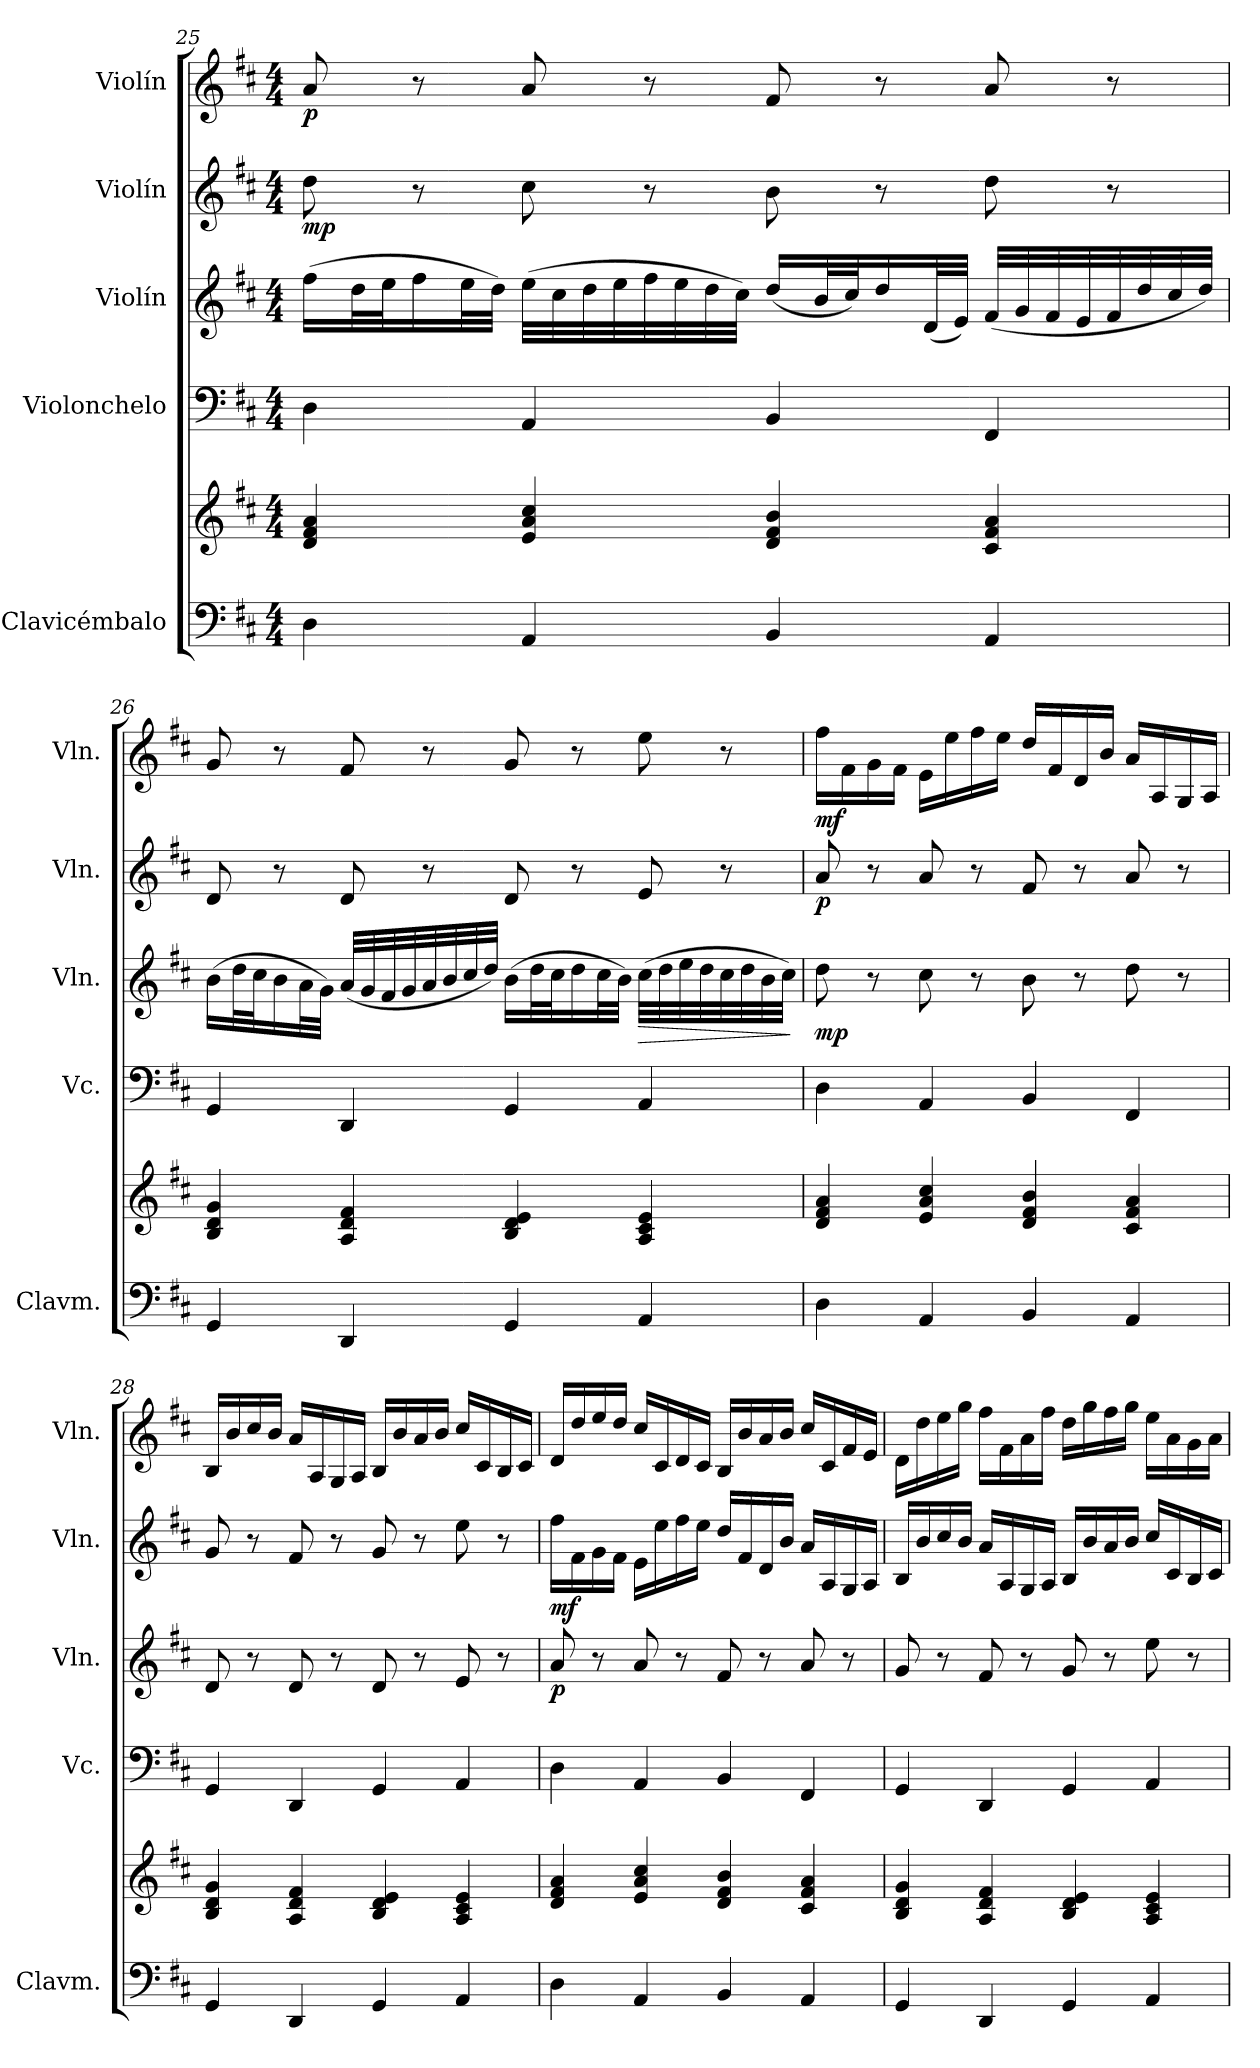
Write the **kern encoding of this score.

**kern	**kern	**kern	**kern	**dynam	**kern	**dynam	**kern	**dynam
*part5	*part5	*part4	*part3	*part3	*part2	*part2	*part1	*part1
*staff6	*staff5	*staff4	*staff3	*staff3	*staff2	*staff2	*staff1	*staff1
*I"Clavicémbalo	*	*I"Violonchelo	*I"Violín	*	*I"Violín	*	*I"Violín	*
*I'Clavm.	*	*I'Vc.	*I'Vln.	*	*I'Vln.	*	*I'Vln.	*
!!LO:PB:g=z
*clefF4	*clefG2	*clefF4	*clefG2	*	*clefG2	*	*clefG2	*
*k[f#c#]	*k[f#c#]	*k[f#c#]	*k[f#c#]	*	*k[f#c#]	*	*k[f#c#]	*
*M4/4	*M4/4	*M4/4	*M4/4	*	*M4/4	*	*M4/4	*
=25	=25	=25	=25	=25	=25	=25	=25	=25
!	!	!	!	!	!	!LO:DY:b	!	!LO:DY:b
4D\	4d/ 4f#/ 4a/	4D\	(16ff#\LL	.	8dd\	mp	8a/	p
.	.	.	32dd\L	.	.	.	.	.
.	.	.	32ee\J	.	.	.	.	.
.	.	.	16ff#\	.	8r	.	8r	.
.	.	.	32ee\L	.	.	.	.	.
.	.	.	32dd\JJJ)	.	.	.	.	.
4AA/	4e/ 4a/ 4cc#/	4AA/	(32ee\LLL	.	8cc#\	.	8a/	.
.	.	.	32cc#\	.	.	.	.	.
.	.	.	32dd\	.	.	.	.	.
.	.	.	32ee\	.	.	.	.	.
.	.	.	32ff#\	.	8r	.	8r	.
.	.	.	32ee\	.	.	.	.	.
.	.	.	32dd\	.	.	.	.	.
.	.	.	32cc#\JJJ)	.	.	.	.	.
4BB/	4d/ 4f#/ 4b/	4BB/	(16dd/LL	.	8b\	.	8f#/	.
.	.	.	32b/L	.	.	.	.	.
.	.	.	32cc#/J)	.	.	.	.	.
.	.	.	16dd/	.	8r	.	8r	.
.	.	.	(32d/L	.	.	.	.	.
.	.	.	32e/JJJ)	.	.	.	.	.
4AA/	4c#/ 4f#/ 4a/	4FF#/	(32f#/LLL	.	8dd\	.	8a/	.
.	.	.	32g/	.	.	.	.	.
.	.	.	32f#/	.	.	.	.	.
.	.	.	32e/	.	.	.	.	.
.	.	.	32f#/	.	8r	.	8r	.
.	.	.	32dd/	.	.	.	.	.
.	.	.	32cc#/	.	.	.	.	.
.	.	.	32dd/JJJ)	.	.	.	.	.
!!LO:LB:g=z
=26	=26	=26	=26	=26	=26	=26	=26	=26
4GG/	4B/ 4d/ 4g/	4GG/	(16b\LL	.	8d/	.	8g/	.
.	.	.	32dd\L	.	.	.	.	.
.	.	.	32cc#\J	.	.	.	.	.
.	.	.	16b\	.	8r	.	8r	.
.	.	.	32a\L	.	.	.	.	.
.	.	.	32g\JJJ)	.	.	.	.	.
4DD/	4A/ 4d/ 4f#/	4DD/	(32a/LLL	.	8d/	.	8f#/	.
.	.	.	32g/	.	.	.	.	.
.	.	.	32f#/	.	.	.	.	.
.	.	.	32g/	.	.	.	.	.
.	.	.	32a/	.	8r	.	8r	.
.	.	.	32b/	.	.	.	.	.
.	.	.	32cc#/	.	.	.	.	.
.	.	.	32dd/JJJ)	.	.	.	.	.
4GG/	4B/ 4d/ 4e/	4GG/	(16b\LL	.	8d/	.	8g/	.
.	.	.	32dd\L	.	.	.	.	.
.	.	.	32cc#\J	.	.	.	.	.
.	.	.	16dd\	.	8r	.	8r	.
.	.	.	32cc#\L	.	.	.	.	.
.	.	.	32b\JJJ)	.	.	.	.	.
!	!	!	!	!LO:HP:b	!	!	!	!
4AA/	4A/ 4c#/ 4e/	4AA/	(32cc#\LLL	>	8e/	.	8ee\	.
.	.	.	32dd\	.	.	.	.	.
.	.	.	32ee\	.	.	.	.	.
.	.	.	32dd\	.	.	.	.	.
.	.	.	32cc#\	.	8r	.	8r	.
.	.	.	32dd\	.	.	.	.	.
.	.	.	32b\	.	.	.	.	.
.	.	.	32cc#\JJJ)	.	.	.	.	.
.	.	.	.	]	.	.	.	.
!!LO:PB:g=z
=27	=27	=27	=27	=27	=27	=27	=27	=27
!	!	!	!	!LO:DY:b	!	!LO:DY:b	!	!LO:DY:b
4D\	4d/ 4f#/ 4a/	4D\	8dd\	mp	8a/	p	16ff#\LL	mf
.	.	.	.	.	.	.	16f#\	.
.	.	.	8r	.	8r	.	16g\	.
.	.	.	.	.	.	.	16f#\JJ	.
4AA/	4e/ 4a/ 4cc#/	4AA/	8cc#\	.	8a/	.	16e\LL	.
.	.	.	.	.	.	.	16ee\	.
.	.	.	8r	.	8r	.	16ff#\	.
.	.	.	.	.	.	.	16ee\JJ	.
4BB/	4d/ 4f#/ 4b/	4BB/	8b\	.	8f#/	.	16dd/LL	.
.	.	.	.	.	.	.	16f#/	.
.	.	.	8r	.	8r	.	16d/	.
.	.	.	.	.	.	.	16b/JJ	.
4AA/	4c#/ 4f#/ 4a/	4FF#/	8dd\	.	8a/	.	16a/LL	.
.	.	.	.	.	.	.	16A/	.
.	.	.	8r	.	8r	.	16G/	.
.	.	.	.	.	.	.	16A/JJ	.
=28	=28	=28	=28	=28	=28	=28	=28	=28
4GG/	4B/ 4d/ 4g/	4GG/	8d/	.	8g/	.	16B/LL	.
.	.	.	.	.	.	.	16b/	.
.	.	.	8r	.	8r	.	16cc#/	.
.	.	.	.	.	.	.	16b/JJ	.
4DD/	4A/ 4d/ 4f#/	4DD/	8d/	.	8f#/	.	16a/LL	.
.	.	.	.	.	.	.	16A/	.
.	.	.	8r	.	8r	.	16G/	.
.	.	.	.	.	.	.	16A/JJ	.
4GG/	4B/ 4d/ 4e/	4GG/	8d/	.	8g/	.	16B/LL	.
.	.	.	.	.	.	.	16b/	.
.	.	.	8r	.	8r	.	16a/	.
.	.	.	.	.	.	.	16b/JJ	.
4AA/	4A/ 4c#/ 4e/	4AA/	8e/	.	8ee\	.	16cc#/LL	.
.	.	.	.	.	.	.	16c#/	.
.	.	.	8r	.	8r	.	16B/	.
.	.	.	.	.	.	.	16c#/JJ	.
!!LO:LB:g=z
=29	=29	=29	=29	=29	=29	=29	=29	=29
!	!	!	!	!LO:DY:b	!	!LO:DY:b	!	!
4D\	4d/ 4f#/ 4a/	4D\	8a/	p	16ff#\LL	mf	16d/LL	.
.	.	.	.	.	16f#\	.	16dd/	.
.	.	.	8r	.	16g\	.	16ee/	.
.	.	.	.	.	16f#\JJ	.	16dd/JJ	.
4AA/	4e/ 4a/ 4cc#/	4AA/	8a/	.	16e\LL	.	16cc#/LL	.
.	.	.	.	.	16ee\	.	16c#/	.
.	.	.	8r	.	16ff#\	.	16d/	.
.	.	.	.	.	16ee\JJ	.	16c#/JJ	.
4BB/	4d/ 4f#/ 4b/	4BB/	8f#/	.	16dd/LL	.	16B/LL	.
.	.	.	.	.	16f#/	.	16b/	.
.	.	.	8r	.	16d/	.	16a/	.
.	.	.	.	.	16b/JJ	.	16b/JJ	.
4AA/	4c#/ 4f#/ 4a/	4FF#/	8a/	.	16a/LL	.	16cc#/LL	.
.	.	.	.	.	16A/	.	16c#/	.
.	.	.	8r	.	16G/	.	16f#/	.
.	.	.	.	.	16A/JJ	.	16e/JJ	.
=30	=30	=30	=30	=30	=30	=30	=30	=30
4GG/	4B/ 4d/ 4g/	4GG/	8g/	.	16B/LL	.	16d\LL	.
.	.	.	.	.	16b/	.	16dd\	.
.	.	.	8r	.	16cc#/	.	16ee\	.
.	.	.	.	.	16b/JJ	.	16gg\JJ	.
4DD/	4A/ 4d/ 4f#/	4DD/	8f#/	.	16a/LL	.	16ff#\LL	.
.	.	.	.	.	16A/	.	16f#\	.
.	.	.	8r	.	16G/	.	16a\	.
.	.	.	.	.	16A/JJ	.	16ff#\JJ	.
4GG/	4B/ 4d/ 4e/	4GG/	8g/	.	16B/LL	.	16dd\LL	.
.	.	.	.	.	16b/	.	16gg\	.
.	.	.	8r	.	16a/	.	16ff#\	.
.	.	.	.	.	16b/JJ	.	16gg\JJ	.
4AA/	4A/ 4c#/ 4e/	4AA/	8ee\	.	16cc#/LL	.	16ee\LL	.
.	.	.	.	.	16c#/	.	16a\	.
.	.	.	8r	.	16B/	.	16g\	.
.	.	.	.	.	16c#/JJ	.	16a\JJ	.
=	=	=	=	=	=	=	=	=
*-	*-	*-	*-	*-	*-	*-	*-	*-
